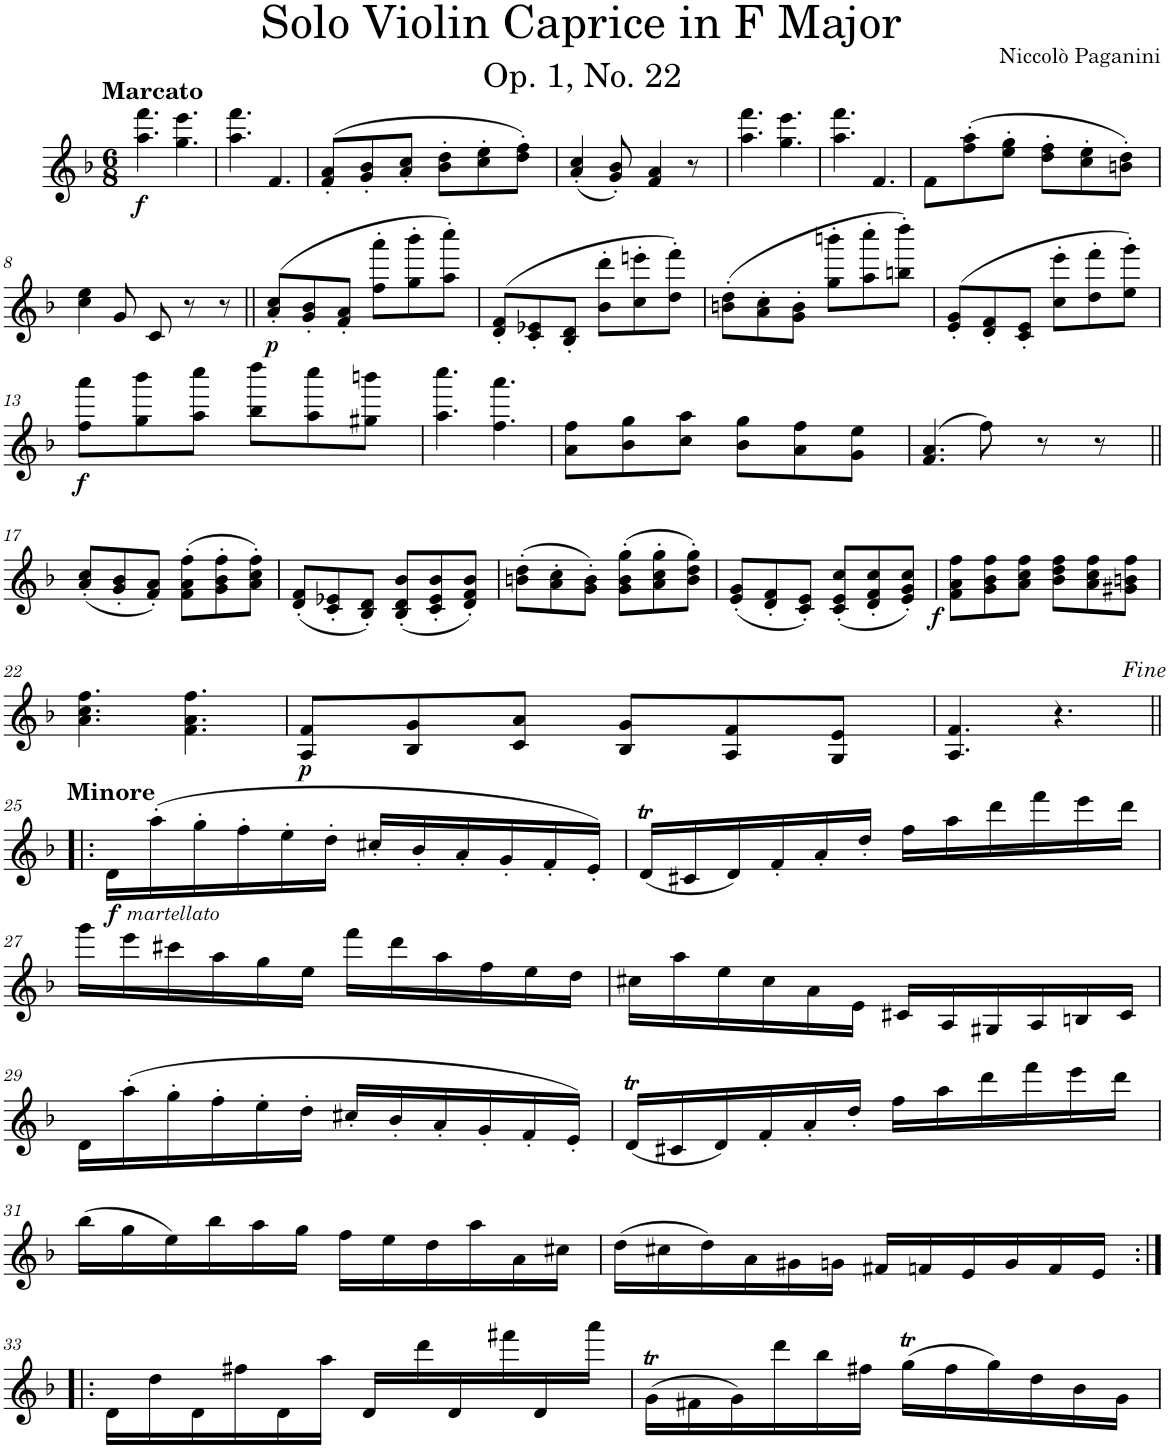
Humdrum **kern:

**kern	**dynam
*part1	*part1
*staff1	*staff1
*I"Violin	*
*I'Vln.	*
*clefG2	*
*k[b-]	*
*M6/8	*
=1	=1
!LO:TX:a:B:t=Marcato	!
!	!LO:DY:b
4.aa\ 4.fff\	f
4.gg\ 4.eee\	.
=2	=2
4.aa\ 4.fff\	.
4.f/	.
=3	=3
(8f/' 8a/'L	.
8g/' 8b-/'	.
8a/' 8cc/'J	.
8b-\' 8dd\'L	.
8cc\' 8ee\'	.
8dd\' 8ff\'J)	.
=4	=4
(4a/' 4cc/'	.
8g/' 8b-/')	.
4f/ 4a/	.
8r	.
=5	=5
4.aa\ 4.fff\	.
4.gg\ 4.eee\	.
=6	=6
4.aa\ 4.fff\	.
4.f/	.
=7	=7
8f\L	.
(8ff\' 8aa\'	.
8ee\' 8gg\'J	.
8dd\' 8ff\'L	.
8cc\' 8ee\'	.
8bn\' 8dd\'J)	.
!!LO:LB:g=z
=8	=8
4cc\ 4ee\	.
8g/	.
8c/	.
8r	.
8r	.
=9||	=9||
!	!LO:DY:b
(8a/' 8cc/'L	p
8g/' 8b-/'	.
8f/' 8a/'J	.
8ff\' 8aaa\'L	.
8gg\' 8bbb-\'	.
8aa\' 8cccc\'J)	.
=10	=10
(8d/' 8f/'L	.
8c/' 8e-X/'	.
8B-/' 8d/'J	.
8b-\' 8ddd\'L	.
8cc\' 8eeen\'	.
8dd\' 8fff\'J)	.
=11	=11
(8bn\' 8dd\'L	.
8a\' 8cc\'	.
8g\' 8b\'J	.
8gg\' 8bbbn\'L	.
8aa\' 8cccc\'	.
8bbn\' 8dddd\'J)	.
=12	=12
(8e/' 8g/'L	.
8d/' 8f/'	.
8c/' 8e/'J	.
8cc\' 8eee\'L	.
8dd\' 8fff\'	.
8ee\' 8ggg\'J)	.
!!LO:LB:g=z
=13	=13
!	!LO:DY:b
8ff\ 8aaa\L	f
8gg\ 8bbb-\	.
8aa\ 8cccc\J	.
8bb-\ 8dddd\L	.
8aa\ 8cccc\	.
8gg#X\ 8bbbn\J	.
=14	=14
4.aa\ 4.cccc\	.
4.ff\ 4.aaa\	.
=15	=15
8a\ 8ff\L	.
8b-\ 8gg\	.
8cc\ 8aa\J	.
8b-\ 8gg\L	.
8a\ 8ff\	.
8g\ 8ee\J	.
=16	=16
(4.f/ 4.a/	.
8ff\)	.
8r	.
8r	.
!!LO:LB:g=z
=17||	=17||
(8a/' 8cc/'L	.
8g/' 8b-/'	.
8f/' 8a/'J)	.
(8f\' 8a\' 8ff\'L	.
8g\' 8b-\' 8ff\'	.
8a\' 8cc\' 8ff\'J)	.
=18	=18
(8d/' 8f/'L	.
8c/' 8e-X/'	.
8B-/' 8d/'J)	.
(8B-/' 8d/' 8b-/'L	.
8c/' 8e-/' 8b-/'	.
8d/' 8f/' 8b-/'J)	.
=19	=19
(8bn\' 8dd\'L	.
8a\' 8cc\'	.
8g\' 8b\'J)	.
(8g\' 8b\' 8gg\'L	.
8a\' 8cc\' 8gg\'	.
8b\' 8dd\' 8gg\'J)	.
=20	=20
(8e/' 8g/'L	.
8d/' 8f/'	.
8c/' 8e/'J)	.
(8c/' 8e/' 8cc/'L	.
8d/' 8f/' 8cc/'	.
8e/' 8g/' 8cc/'J)	.
=21	=21
!	!LO:DY:b
8f\ 8a\ 8ff\L	f
8g\ 8b-\ 8ff\	.
8a\ 8cc\ 8ff\J	.
8b-\ 8dd\ 8ff\L	.
8a\ 8cc\ 8ff\	.
8g#X\ 8bn\ 8ff\J	.
!!LO:LB:g=z
=22	=22
4.a\ 4.cc\ 4.ff\	.
4.f\ 4.a\ 4.ff\	.
=23	=23
!	!LO:DY:b
8A/ 8f/L	p
8B-/ 8g/	.
8c/ 8a/J	.
8B-/ 8g/L	.
8A/ 8f/	.
8G/ 8e/J	.
=24	=24
4.A/ 4.f/	.
4.r	.
!!LO:LB:g=z
=25!|:	=25!|:
!LO:TX:a:B:t=Minore	!
!	!LO:DY:b
!	!LO:DY:n=1:b
16d\LL	f other-dynamics
(16aa'\	.
16gg'\	.
16ff'\	.
16ee'\	.
16dd'\JJ	.
16cc#X'/LL	.
16b-'/	.
16a'/	.
16g'/	.
16f'/	.
16e'/JJ)	.
=26	=26
(16dT/LL	.
16c#X/	.
16d/)	.
16f'/	.
16a'/	.
16dd'/JJ	.
16ff\LL	.
16aa\	.
16ddd\	.
16fff\	.
16eee\	.
16ddd\JJ	.
!!LO:LB:g=z
=27	=27
16ggg\LL	.
16eee\	.
16ccc#X\	.
16aa\	.
16gg\	.
16ee\JJ	.
16fff\LL	.
16ddd\	.
16aa\	.
16ff\	.
16ee\	.
16dd\JJ	.
=28	=28
16cc#X\LL	.
16aa\	.
16ee\	.
16cc#\	.
16a\	.
16e\JJ	.
16c#X/LL	.
16A/	.
16G#X/	.
16A/	.
16Bn/	.
16c#/JJ	.
!!LO:LB:g=z
=29	=29
16d\LL	.
(16aa'\	.
16gg'\	.
16ff'\	.
16ee'\	.
16dd'\JJ	.
16cc#X'/LL	.
16b-'/	.
16a'/	.
16g'/	.
16f'/	.
16e'/JJ)	.
=30	=30
(16dT/LL	.
16c#X/	.
16d/)	.
16f'/	.
16a'/	.
16dd'/JJ	.
16ff\LL	.
16aa\	.
16ddd\	.
16fff\	.
16eee\	.
16ddd\JJ	.
!!LO:LB:g=z
=31	=31
(16bb-\LL	.
16gg\	.
16ee\)	.
16bb-\	.
16aa\	.
16gg\JJ	.
16ff\LL	.
16ee\	.
16dd\	.
16aa\	.
16a\	.
16cc#X\JJ	.
=32	=32
(16dd\LL	.
16cc#X\	.
16dd\)	.
16a\	.
16g#X\	.
16gn\JJ	.
16f#X/LL	.
16fn/	.
16e/	.
16g/	.
16f/	.
16e/JJ	.
!!LO:LB:g=z
=33:|!|:	=33:|!|:
16d\LL	.
16dd\	.
16d\	.
16ff#X\	.
16d\	.
16aa\JJ	.
16d/LL	.
16ddd\	.
16d/	.
16fff#X\	.
16d/	.
16aaa\JJ	.
=34	=34
(16gT\LL	.
16f#X\	.
16g\)	.
16ddd\	.
16bb-\	.
16ff#X\JJ	.
(16ggT\LL	.
16ff#\	.
16gg\)	.
16dd\	.
16b-\	.
16g\JJ	.
=	=
*-	*-
